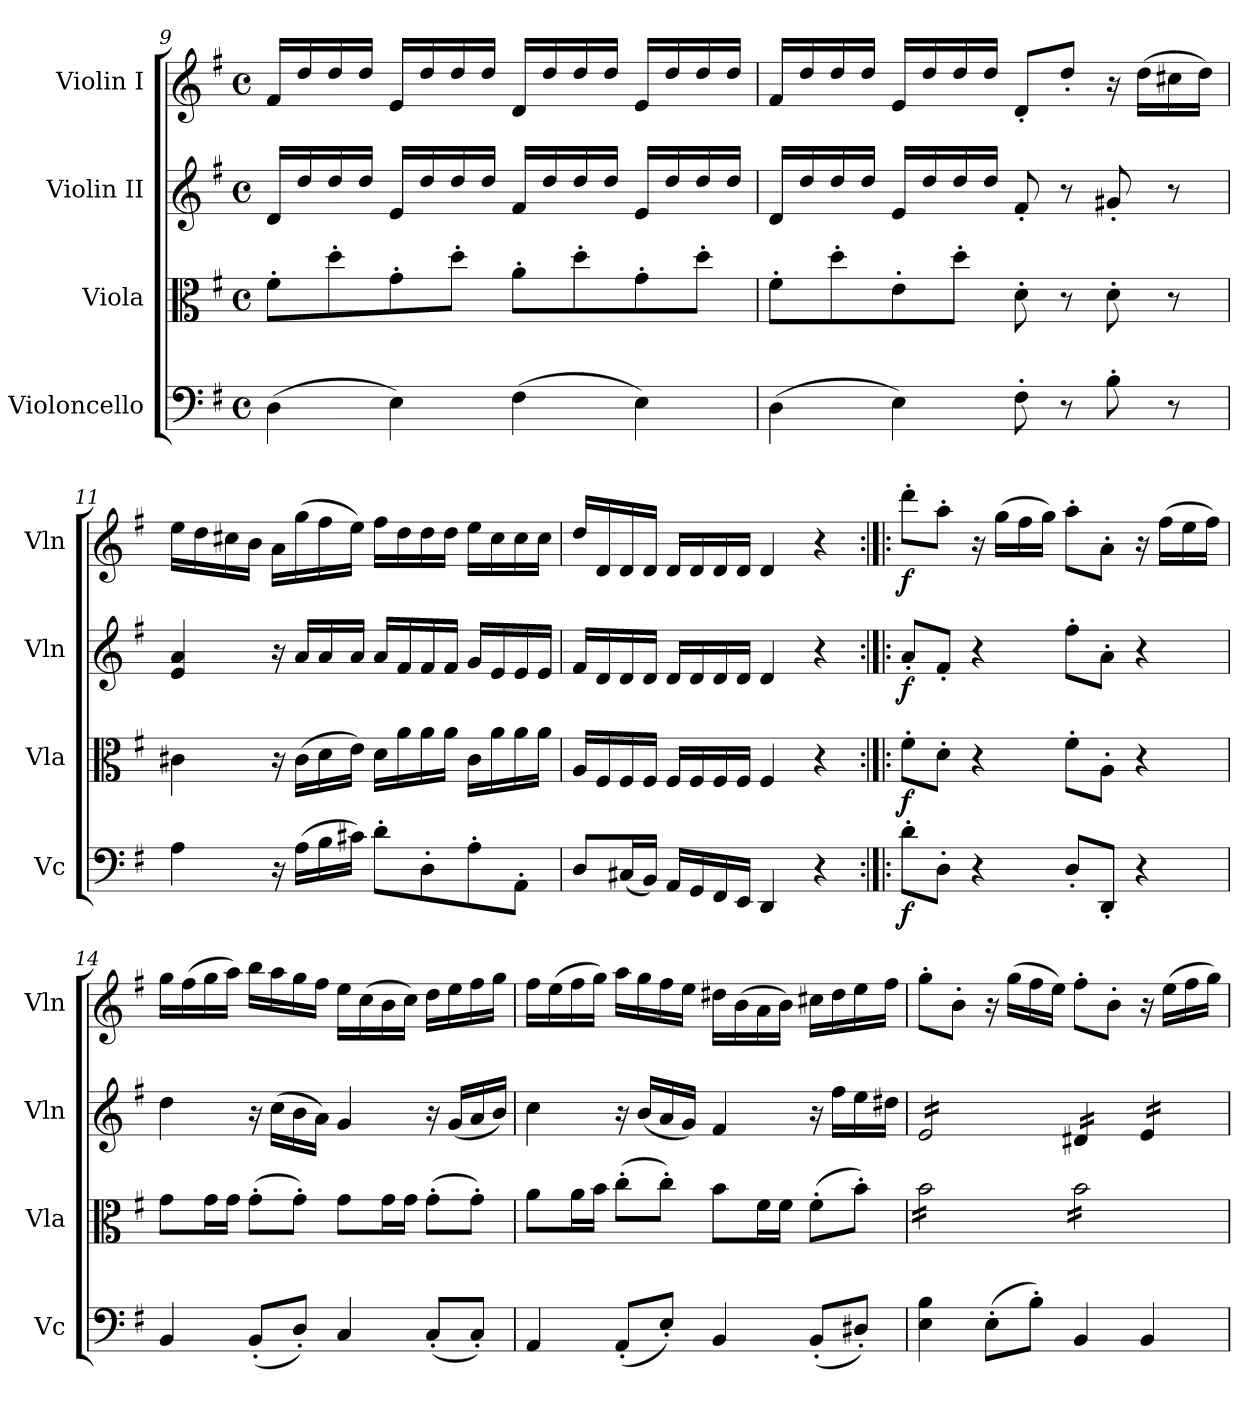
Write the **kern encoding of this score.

**kern	**dynam	**kern	**dynam	**kern	**dynam	**kern	**dynam
*part4	*part4	*part3	*part3	*part2	*part2	*part1	*part1
*staff4	*staff4	*staff3	*staff3	*staff2	*staff2	*staff1	*staff1
*I"Violoncello	*	*I"Viola	*	*I"Violin II	*	*I"Violin I	*
*I'Vc	*	*I'Vla	*	*I'Vln	*	*I'Vln	*
*clefF4	*	*clefC3	*	*clefG2	*	*clefG2	*
*k[f#]	*	*k[f#]	*	*k[f#]	*	*k[f#]	*
*M4/4	*	*M4/4	*	*M4/4	*	*M4/4	*
*met(c)	*	*met(c)	*	*met(c)	*	*met(c)	*
=9	=9	=9	=9	=9	=9	=9	=9
(4D\	.	8f#'\L	.	16d/LL	.	16f#/LL	.
.	.	.	.	16dd/	.	16dd/	.
.	.	8dd'\	.	16dd/	.	16dd/	.
.	.	.	.	16dd/JJ	.	16dd/JJ	.
4E\)	.	8g'\	.	16e/LL	.	16e/LL	.
.	.	.	.	16dd/	.	16dd/	.
.	.	8dd'\J	.	16dd/	.	16dd/	.
.	.	.	.	16dd/JJ	.	16dd/JJ	.
(4F#\	.	8a'\L	.	16f#/LL	.	16d/LL	.
.	.	.	.	16dd/	.	16dd/	.
.	.	8dd'\	.	16dd/	.	16dd/	.
.	.	.	.	16dd/JJ	.	16dd/JJ	.
4E\)	.	8g'\	.	16e/LL	.	16e/LL	.
.	.	.	.	16dd/	.	16dd/	.
.	.	8dd'\J	.	16dd/	.	16dd/	.
.	.	.	.	16dd/JJ	.	16dd/JJ	.
!!LO:LB:g=z
=10	=10	=10	=10	=10	=10	=10	=10
(4D\	.	8f#'\L	.	16d/LL	.	16f#/LL	.
.	.	.	.	16dd/	.	16dd/	.
.	.	8dd'\	.	16dd/	.	16dd/	.
.	.	.	.	16dd/JJ	.	16dd/JJ	.
4E\)	.	8e'\	.	16e/LL	.	16e/LL	.
.	.	.	.	16dd/	.	16dd/	.
.	.	8dd'\J	.	16dd/	.	16dd/	.
.	.	.	.	16dd/JJ	.	16dd/JJ	.
8F#'\	.	8d'\	.	8f#'/	.	8d'/L	.
8r	.	8r	.	8r	.	8dd'/J	.
8B'\	.	8d'\	.	8g#X'/	.	16r	.
.	.	.	.	.	.	(16dd\LL	.
8r	.	8r	.	8r	.	16cc#X\	.
.	.	.	.	.	.	16dd\JJ)	.
=11	=11	=11	=11	=11	=11	=11	=11
4A\	.	4c#X\	.	4e/ 4a/	.	16ee\LL	.
.	.	.	.	.	.	16dd\	.
.	.	.	.	.	.	16cc#X\	.
.	.	.	.	.	.	16b\JJ	.
16r	.	16r	.	16r	.	16a\LL	.
(16A\LL	.	(16c#\LL	.	16a/LL	.	(16gg\	.
16B\	.	16d\	.	16a/	.	16ff#\	.
16c#X\JJ)	.	16e\JJ)	.	16a/JJ	.	16ee\JJ)	.
8d'\L	.	16d\LL	.	16a/LL	.	16ff#\LL	.
.	.	16a\	.	16f#/	.	16dd\	.
8D'\	.	16a\	.	16f#/	.	16dd\	.
.	.	16a\JJ	.	16f#/JJ	.	16dd\JJ	.
8A'\	.	16c#\LL	.	16g/LL	.	16ee\LL	.
.	.	16a\	.	16e/	.	16cc#\	.
8AA'\J	.	16a\	.	16e/	.	16cc#\	.
.	.	16a\JJ	.	16e/JJ	.	16cc#\JJ	.
=12	=12	=12	=12	=12	=12	=12	=12
8D/L	.	16A/LL	.	16f#/LL	.	16dd/LL	.
.	.	16F#/	.	16d/	.	16d/	.
(16C#X/L	.	16F#/	.	16d/	.	16d/	.
16BB/JJ)	.	16F#/JJ	.	16d/JJ	.	16d/JJ	.
16AA/LL	.	16F#/LL	.	16d/LL	.	16d/LL	.
16GG/	.	16F#/	.	16d/	.	16d/	.
16FF#/	.	16F#/	.	16d/	.	16d/	.
16EE/JJ	.	16F#/JJ	.	16d/JJ	.	16d/JJ	.
4DD/	.	4F#/	.	4d/	.	4d/	.
4r	.	4r	.	4r	.	4r	.
!!LO:LB:g=z
=13:|!|:	=13:|!|:	=13:|!|:	=13:|!|:	=13:|!|:	=13:|!|:	=13:|!|:	=13:|!|:
!	!LO:DY:b	!	!LO:DY:b	!	!LO:DY:b	!	!LO:DY:b
8d'\L	f	8f#'\L	f	8a'/L	f	8ddd'\L	f
8D'\J	.	8d'\J	.	8f#'/J	.	8aa'\J	.
4r	.	4r	.	4r	.	16r	.
.	.	.	.	.	.	(16gg\LL	.
.	.	.	.	.	.	16ff#\	.
.	.	.	.	.	.	16gg\JJ)	.
8D'/L	.	8f#'\L	.	8ff#'\L	.	8aa'\L	.
8DD'/J	.	8A'\J	.	8a'\J	.	8a'\J	.
4r	.	4r	.	4r	.	16r	.
.	.	.	.	.	.	(16ff#\LL	.
.	.	.	.	.	.	16ee\	.
.	.	.	.	.	.	16ff#\JJ)	.
=14	=14	=14	=14	=14	=14	=14	=14
4BB/	.	8g\L	.	4dd\	.	16gg\LL	.
.	.	.	.	.	.	(16ff#\	.
.	.	16g\L	.	.	.	16gg\	.
.	.	16g\JJ	.	.	.	16aa\JJ)	.
(8BB'/L	.	(8g'\L	.	16r	.	16bb\LL	.
.	.	.	.	(16cc\LL	.	16aa\	.
8D'/J)	.	8g'\J)	.	16b\	.	16gg\	.
.	.	.	.	16a\JJ)	.	16ff#\JJ	.
4C/	.	8g\L	.	4g/	.	16ee\LL	.
.	.	.	.	.	.	(16cc\	.
.	.	16g\L	.	.	.	16b\	.
.	.	16g\JJ	.	.	.	16cc\JJ)	.
(8C'/L	.	(8g'\L	.	16r	.	16dd\LL	.
.	.	.	.	(16g/LL	.	16ee\	.
8C'/J)	.	8g'\J)	.	16a/	.	16ff#\	.
.	.	.	.	16b/JJ)	.	16gg\JJ	.
!!LO:PB:g=z
=15	=15	=15	=15	=15	=15	=15	=15
4AA/	.	8a\L	.	4cc\	.	16ff#\LL	.
.	.	.	.	.	.	(16ee\	.
.	.	16a\L	.	.	.	16ff#\	.
.	.	16b\JJ	.	.	.	16gg\JJ)	.
(8AA'/L	.	(8cc'\L	.	16r	.	16aa\LL	.
.	.	.	.	(16b/LL	.	16gg\	.
8E'/J)	.	8cc'\J)	.	16a/	.	16ff#\	.
.	.	.	.	16g/JJ)	.	16ee\JJ	.
4BB/	.	8b\L	.	4f#/	.	16dd#X\LL	.
.	.	.	.	.	.	(16b\	.
.	.	16f#\L	.	.	.	16a\	.
.	.	16f#\JJ	.	.	.	16b\JJ)	.
(8BB'/L	.	(8f#'\L	.	16r	.	16cc#X\LL	.
.	.	.	.	16ff#\LL	.	16dd#\	.
8D#X'/J)	.	8b'\J)	.	16ee\	.	16ee\	.
.	.	.	.	16dd#X\JJ	.	16ff#\JJ	.
=16	=16	=16	=16	=16	=16	=16	=16
*	*	*tremolo	*	*	*	*	*
*	*	*	*	*tremolo	*	*	*
4E\ 4B\	.	16b\LL	.	16e/LL	.	8gg'\L	.
.	.	16b\	.	16e/	.	.	.
.	.	16b\	.	16e/	.	8b'\J	.
.	.	16b\	.	16e/	.	.	.
(8E'\L	.	16b\	.	16e/	.	16r	.
.	.	16b\	.	16e/	.	(16gg\LL	.
8B'\J)	.	16b\	.	16e/	.	16ff#\	.
.	.	16b\JJ	.	16e/JJ	.	16ee\JJ)	.
4BB/	.	16b\LL	.	16d#X/LL	.	8ff#'\L	.
.	.	16b\	.	16d#X/	.	.	.
.	.	16b\	.	16d#X/	.	8b'\J	.
.	.	16b\	.	16d#X/JJ	.	.	.
4BB/	.	16b\	.	16e/LL	.	16r	.
.	.	16b\	.	16e/	.	(16ee\LL	.
.	.	16b\	.	16e/	.	16ff#\	.
.	.	16b\JJ	.	16e/JJ	.	16gg\JJ)	.
*	*	*	*	*Xtremolo	*	*	*
*	*	*Xtremolo	*	*	*	*	*
=	=	=	=	=	=	=	=
*-	*-	*-	*-	*-	*-	*-	*-
